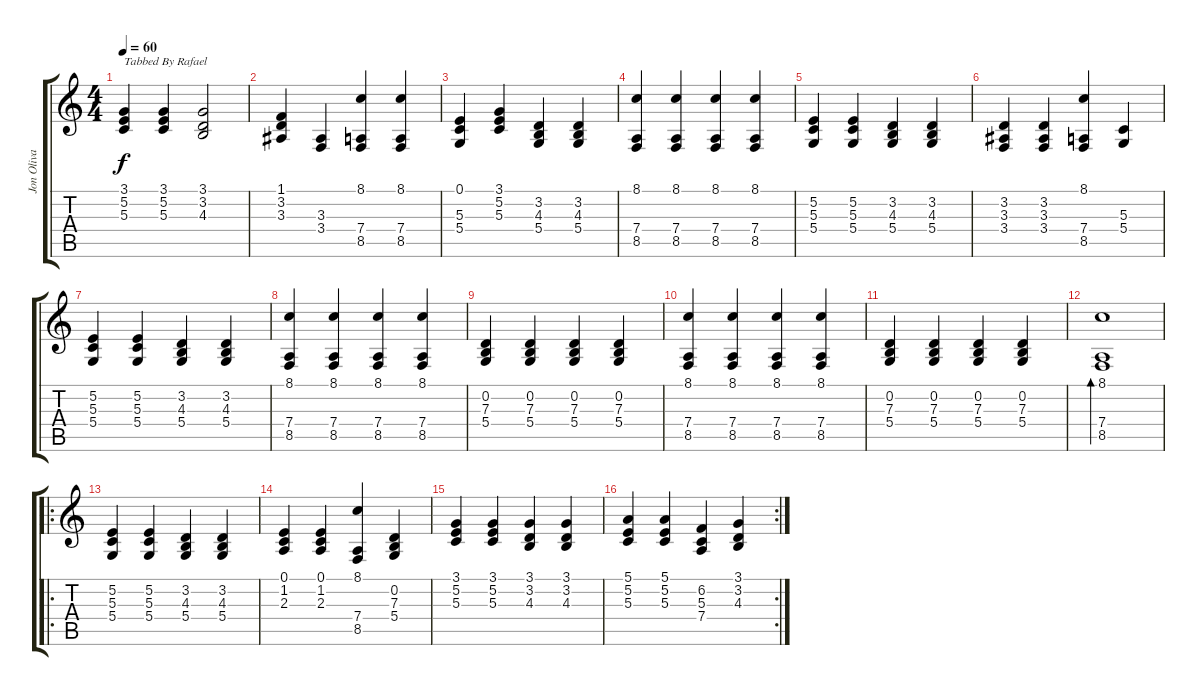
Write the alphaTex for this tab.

\track ("Jon Oliva" "Jon Oliva") {instrument acousticgrandpiano}
\staff {score tabs}
\tuning (E4 B3 G3 D3 A2 E2) {hide}
\ts (4 4)
\tempo 60
\clef g2
\ks c
(3.1 5.2 5.3).4{txt "Tabbed By Rafael " dy f instrument acousticgrandpiano} (3.1 5.2 5.3).4 (3.1 3.2 4.3).2 |
(1.1 3.2 3.3).4 (3.3 3.4).4 (8.1 7.4 8.5).4 (8.1 7.4 8.5).4 |
(0.1 5.3 5.4).4 (3.1 5.2 5.3).4 (3.2 4.3 5.4).4 (3.2 4.3 5.4).4 |
(8.1 7.4 8.5).4 (8.1 7.4 8.5).4 (8.1 7.4 8.5).4 (8.1 7.4 8.5).4 |
(5.2 5.3 5.4).4 (5.2 5.3 5.4).4 (3.2 4.3 5.4).4 (3.2 4.3 5.4).4 |
(3.2 3.3 3.4).4 (3.2 3.3 3.4).4 (8.1 7.4 8.5).4 (5.3 5.4).4 |
(5.2 5.3 5.4).4 (5.2 5.3 5.4).4 (3.2 4.3 5.4).4 (3.2 4.3 5.4).4 |
(8.1 7.4 8.5).4 (8.1 7.4 8.5).4 (8.1 7.4 8.5).4 (8.1 7.4 8.5).4 |
(0.2 7.3 5.4).4 (0.2 7.3 5.4).4 (0.2 7.3 5.4).4 (0.2 7.3 5.4).4 |
(8.1 7.4 8.5).4 (8.1 7.4 8.5).4 (8.1 7.4 8.5).4 (8.1 7.4 8.5).4 |
(0.2 7.3 5.4).4 (0.2 7.3 5.4).4 (0.2 7.3 5.4).4 (0.2 7.3 5.4).4 |
(8.1 7.4 8.5).1{bd 240} |
\ro
(5.2 5.3 5.4).4 (5.2 5.3 5.4).4 (3.2 4.3 5.4).4 (3.2 4.3 5.4).4 |
(0.1 1.2 2.3).4 (0.1 1.2 2.3).4 (8.1 7.4 8.5).4 (0.2 7.3 5.4).4 |
(3.1 5.2 5.3).4 (3.1 5.2 5.3).4 (3.1 3.2 4.3).4 (3.1 3.2 4.3).4 |
\rc 2
(5.1 5.2 5.3).4 (5.1 5.2 5.3).4 (6.2 5.3 7.4).4 (3.1 3.2 4.3).4
